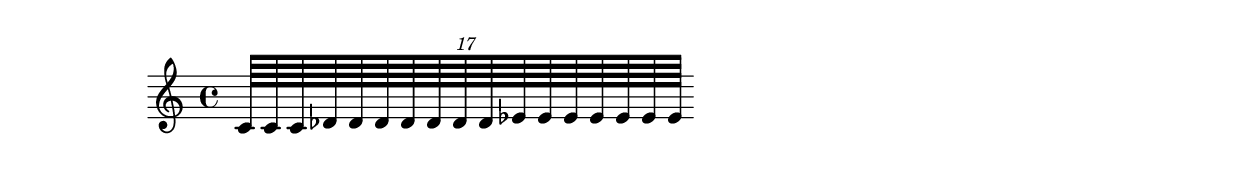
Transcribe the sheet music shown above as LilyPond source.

#(ly:set-option 'midi-extension "mid")
\version "2.12.3"
\include "english.ly"
\header{


}
%{

%}
melody = {
\clef treble
\key c \major
\cadenzaOn


  \times 16/17{ c'64[ c'64 c'64 df'64 df'64 df'64 df'64 df'64 df'64 df'64 ef'64 ef'64 ef'64 ef'64 ef'64 ef'64 ef'64] }   
 
}


text = \lyricmode {
                 
}

\score{

<<
\new Voice = "one" {
\melody
}
\new Lyrics \lyricsto "one" \text
>>
\layout {
\context {
\Score
}
}
\midi {
\context {
\Score
tempoWholesPerMinute = #(ly:make-moment 200 4)
}
}
}